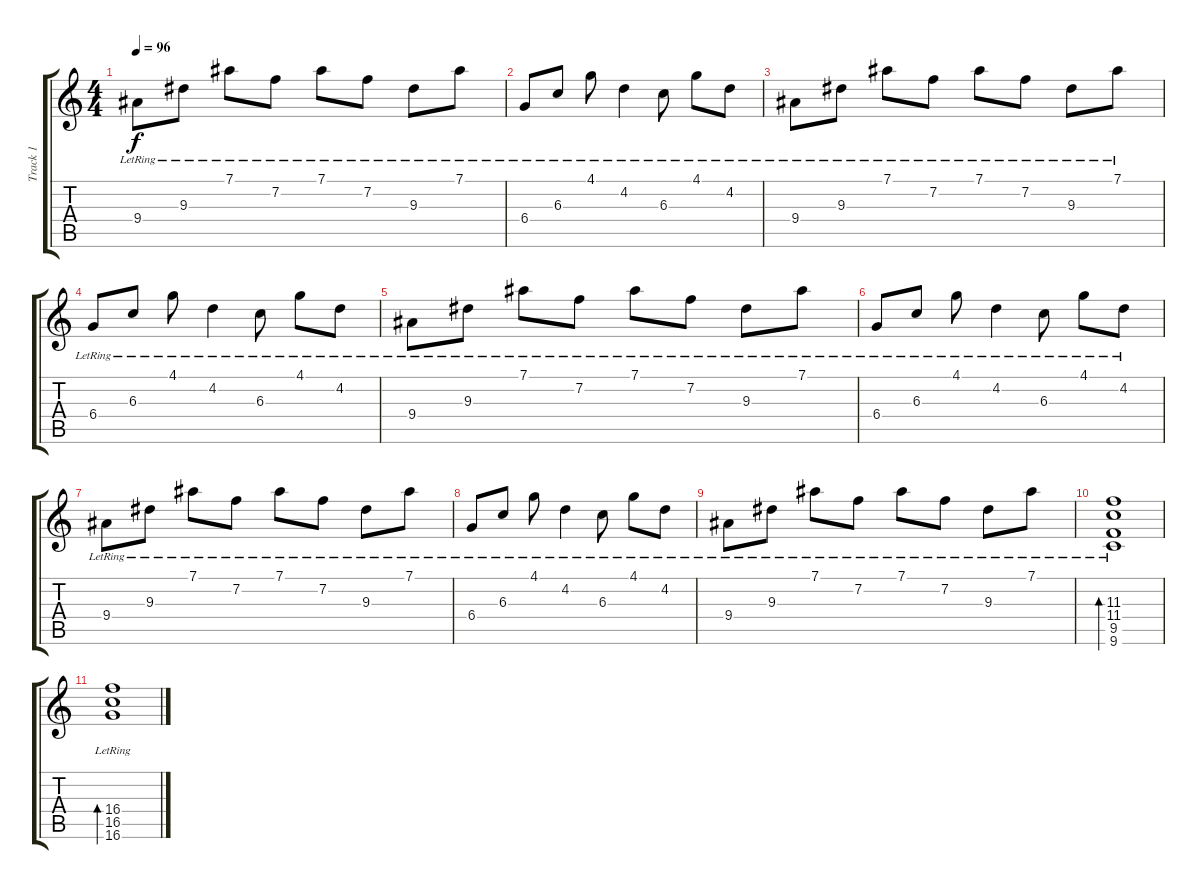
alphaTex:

\track ("Track 1" "Track 1") {instrument electricguitarjazz}
\staff {score tabs}
\tuning (Eb4 Bb3 Gb3 Db3 Ab2 Eb2) {hide}
\ts (4 4)
\tempo 96
\clef g2
\ks c
9.4{lr}.8{dy f} 9.3{lr}.8 7.1{lr}.8 7.2{lr}.8 7.1{lr}.8 7.2{lr}.8 9.3{lr}.8 7.1{lr}.8 |
6.4{lr}.8 6.3{lr}.8 4.1{lr}.8 4.2{lr}.4 6.3{lr}.8 4.1{lr}.8 4.2{lr}.8 |
9.4{lr}.8 9.3{lr}.8 7.1{lr}.8 7.2{lr}.8 7.1{lr}.8 7.2{lr}.8 9.3{lr}.8 7.1{lr}.8 |
6.4{lr}.8 6.3{lr}.8 4.1{lr}.8 4.2{lr}.4 6.3{lr}.8 4.1{lr}.8 4.2{lr}.8 |
9.4{lr}.8 9.3{lr}.8 7.1{lr}.8 7.2{lr}.8 7.1{lr}.8 7.2{lr}.8 9.3{lr}.8 7.1{lr}.8 |
6.4{lr}.8 6.3{lr}.8 4.1{lr}.8 4.2{lr}.4 6.3{lr}.8 4.1{lr}.8 4.2{lr}.8 |
9.4{lr}.8 9.3{lr}.8 7.1{lr}.8 7.2{lr}.8 7.1{lr}.8 7.2{lr}.8 9.3{lr}.8 7.1{lr}.8 |
6.4{lr}.8 6.3{lr}.8 4.1{lr}.8 4.2{lr}.4 6.3{lr}.8 4.1{lr}.8 4.2{lr}.8 |
9.4{lr}.8 9.3{lr}.8 7.1{lr}.8 7.2{lr}.8 7.1{lr}.8 7.2{lr}.8 9.3{lr}.8 7.1{lr}.8 |
(11.3{lr} 11.4{lr} 9.5{lr} 9.6{lr}).1{bd 240} |
(16.4{lr} 16.5{lr} 16.6{lr}).1{bd 240}
